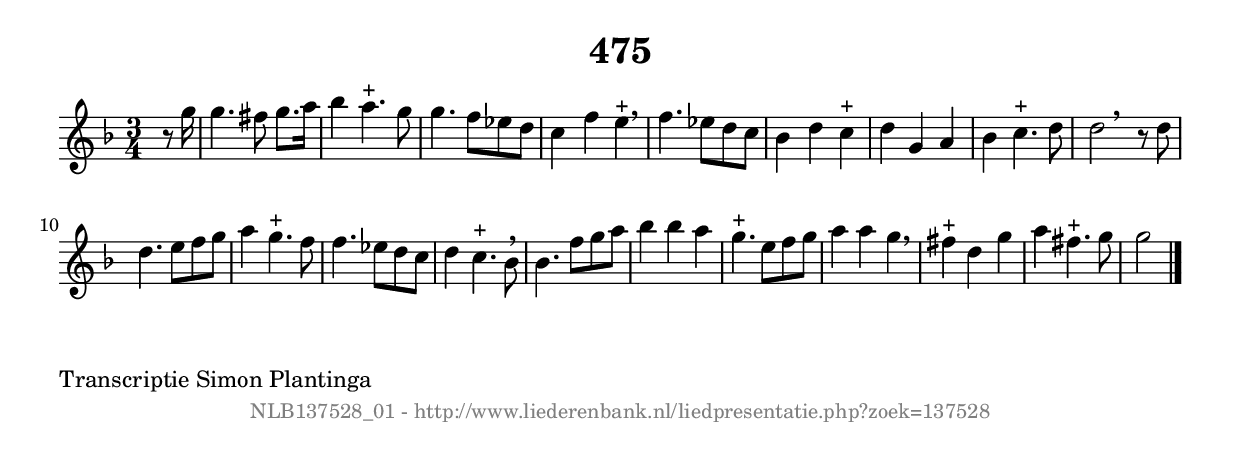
%
% produced by wce2krn 1.64 (7 June 2014)
%
\version"2.16"
#(append! paper-alist '(("long" . (cons (* 210 mm) (* 2000 mm)))))
#(set-default-paper-size "long")
sb = {\breathe}
mBreak = {\breathe }
bBreak = {\breathe }
x = {\once\override NoteHead #'style = #'cross }
gl=\glissando
itime={\override Staff.TimeSignature #'stencil = ##f }
ficta = {\once\set suggestAccidentals = ##t}
fine = {\once\override Score.RehearsalMark #'self-alignment-X = #1 \mark \markup {\italic{Fine}}}
dc = {\once\override Score.RehearsalMark #'self-alignment-X = #1 \mark \markup {\italic{D.C.}}}
dcf = {\once\override Score.RehearsalMark #'self-alignment-X = #1 \mark \markup {\italic{D.C. al Fine}}}
dcc = {\once\override Score.RehearsalMark #'self-alignment-X = #1 \mark \markup {\italic{D.C. al Coda}}}
ds = {\once\override Score.RehearsalMark #'self-alignment-X = #1 \mark \markup {\italic{D.S.}}}
dsf = {\once\override Score.RehearsalMark #'self-alignment-X = #1 \mark \markup {\italic{D.S. al Fine}}}
dsc = {\once\override Score.RehearsalMark #'self-alignment-X = #1 \mark \markup {\italic{D.S. al Coda}}}
pv = {\set Score.repeatCommands = #'((volta "1"))}
sv = {\set Score.repeatCommands = #'((volta "2"))}
tv = {\set Score.repeatCommands = #'((volta "3"))}
qv = {\set Score.repeatCommands = #'((volta "4"))}
xv = {\set Score.repeatCommands = #'((volta #f))}
\header{ tagline = ""
title = "475"
}
\score {{
\key g \dorian
\relative g'
{
\set melismaBusyProperties = #'()
\partial 32*6
\time 3/4
\tempo 4=120
\override Score.MetronomeMark #'transparent = ##t
\override Score.RehearsalMark #'break-visibility = #(vector #t #t #f)
r8 g'16 | g4. fis8 g8. a16 | bes4 a4.^"+" g8 | g4. f8 ees8 d8 | c4 f4 e4^"+" \sb | f4. ees8 d8 c8 | bes4 d4 c4^"+" | d4 g,4 a4 | bes4 c4.^"+" d8 | d2 \bar ":|:" \bBreak
r8 d8 | d4. e8 f8 g8 | a4 g4.^"+" f8 | f4. ees8 d8 c8 | d4 c4.^"+" bes8 \sb | bes4. f'8 g8 a8 | bes4 bes4 a4 | g4.^"+" e8 f8 g8 | a4 a4 g4 \sb | fis4^"+" d4 g4 | a4 fis4.^"+" g8 | g2 \bar "|."
 }}
 \midi { }
 \layout {
            indent = 0.0\cm
}
}
\markup { \wordwrap-string #" 
Transcriptie Simon Plantinga
"}
\markup { \vspace #0 } \markup { \with-color #grey \fill-line { \center-column { \smaller "NLB137528_01 - http://www.liederenbank.nl/liedpresentatie.php?zoek=137528" } } }
